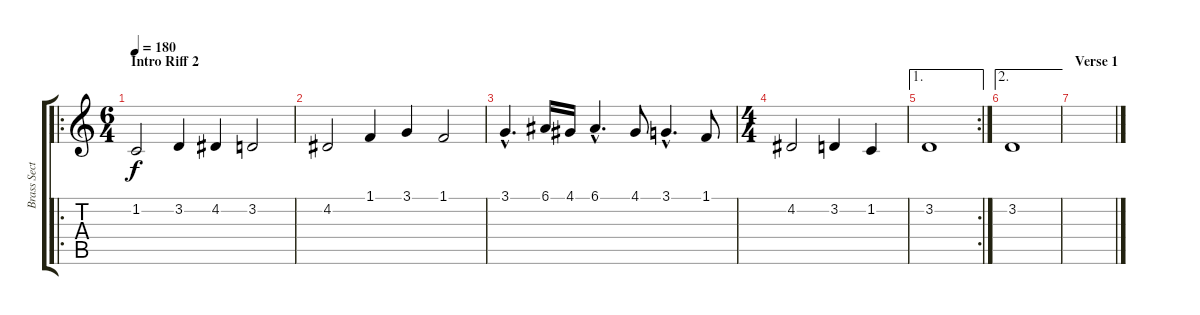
\track ("Brass Section 2" "Brass Sect") {instrument synthbrass1}
\staff {score tabs}
\tuning (E4 B3 G3 D3 A2 E2) {hide}
\ro
\ts (6 4)
\section ("" "Intro Riff 2")
\tempo 180
\clef g2
\ks c
1.2.2{dy f} 3.2.4 4.2.4 3.2.2 |
4.2.2 1.1.4 3.1.4 1.1.2 |
3.1{hac}.4{d} 6.1.16 4.1.16 6.1{hac}.4{d} 4.1.8 3.1{hac}.4{d} 1.1.8 |
\ts (4 4)
4.2.2 3.2.4 1.2.4 |
\ae 1
\rc 2
3.2.1 |
\ae 2
3.2.1 |
\section ("" "Verse 1")
